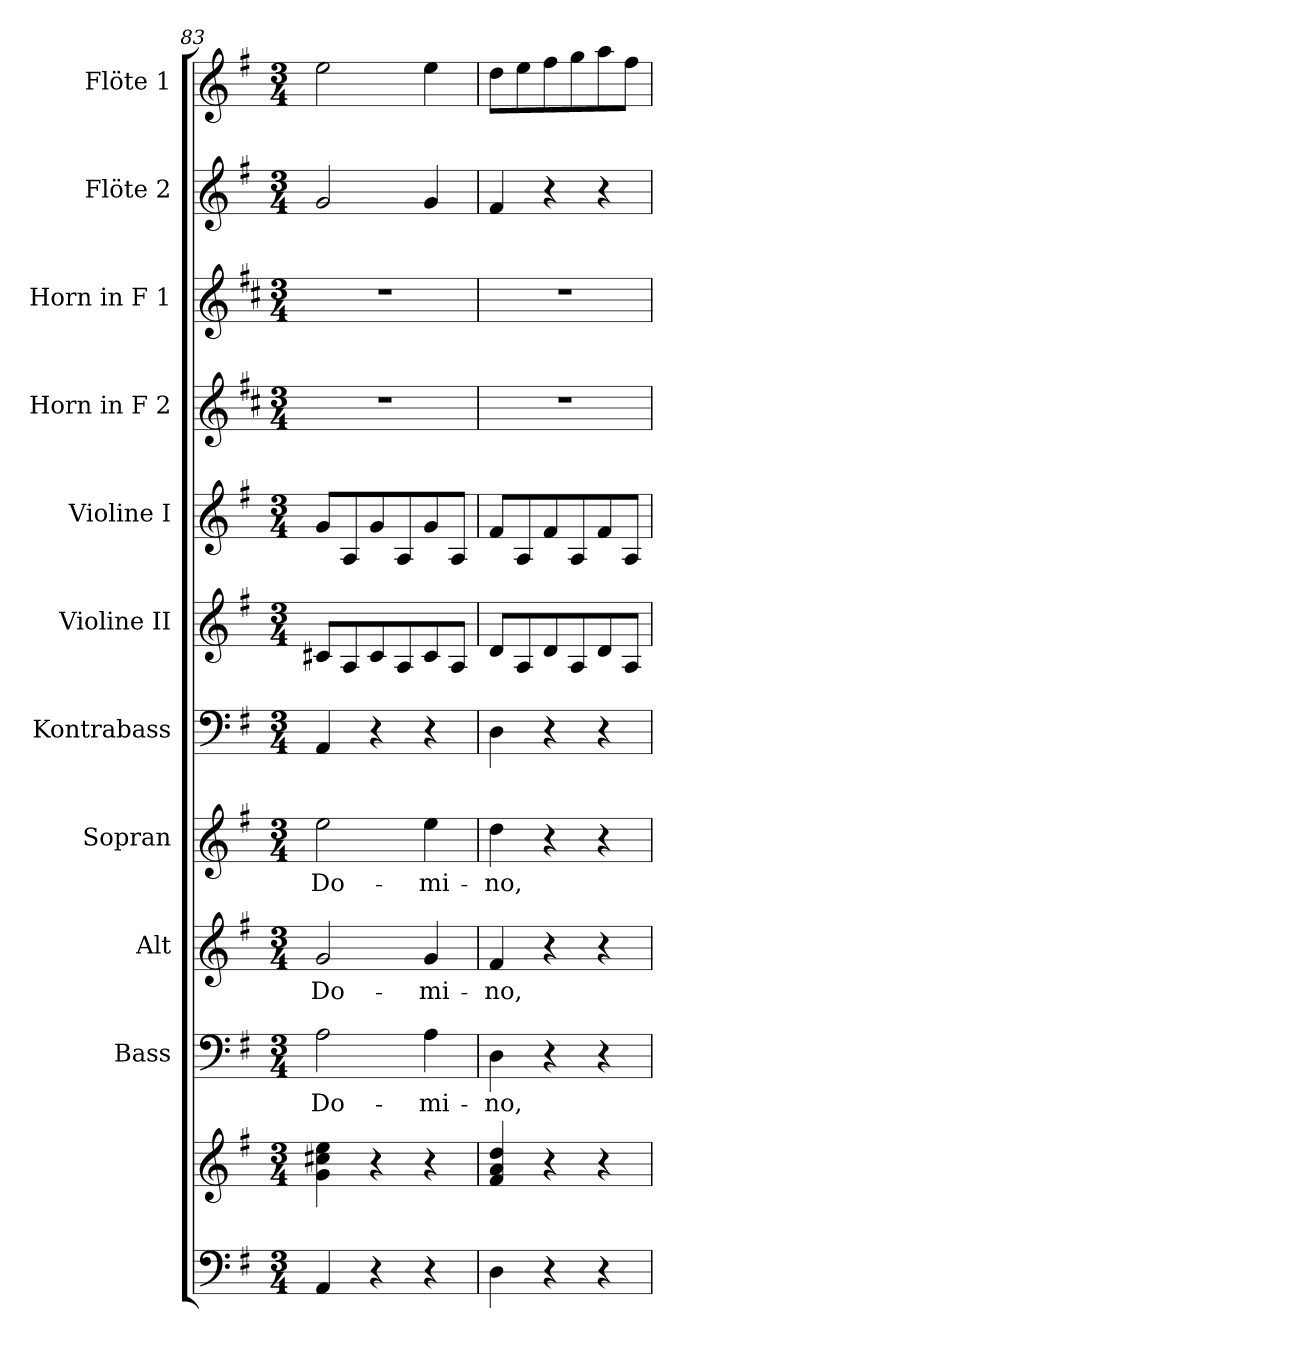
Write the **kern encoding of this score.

**kern	**kern	**kern	**text	**kern	**text	**kern	**text	**kern	**kern	**kern	**kern	**kern	**kern	**kern
*part11	*part11	*part10	*part10	*part9	*part9	*part8	*part8	*part7	*part6	*part5	*part4	*part3	*part2	*part1
*staff12	*staff11	*staff10	*staff10	*staff9	*staff9	*staff8	*staff8	*staff7	*staff6	*staff5	*staff4	*staff3	*staff2	*staff1
*	*	*I"Bass	*	*I"Alt	*	*I"Sopran	*	*I"Kontrabass	*I"Violine II	*I"Violine I	*I"Horn in F 2	*I"Horn in F 1	*I"Flöte 2	*I"Flöte 1
*	*	*I'B.	*	*I'A.	*	*I'S.	*	*I'Kb.	*I'Vl. II	*I'Vl. I	*	*	*I'Fl. 2	*I'Fl. 1
!!LO:PB:g=z
*clefF4	*clefG2	*clefF4	*	*clefG2	*	*clefG2	*	*clefF4	*clefG2	*clefG2	*clefG2	*clefG2	*clefG2	*clefG2
*	*	*	*	*	*	*	*	*ITrd7c12	*	*	*ITrd4c7	*ITrd4c7	*	*
*k[f#]	*k[f#]	*k[f#]	*	*k[f#]	*	*k[f#]	*	*k[f#]	*k[f#]	*k[f#]	*k[f#]	*k[f#]	*k[f#]	*k[f#]
*G:	*G:	*G:	*	*G:	*	*G:	*	*G:	*G:	*G:	*G:	*G:	*G:	*G:
*M3/4	*M3/4	*M3/4	*	*M3/4	*	*M3/4	*	*M3/4	*M3/4	*M3/4	*M3/4	*M3/4	*M3/4	*M3/4
=83	=83	=83	=83	=83	=83	=83	=83	=83	=83	=83	=83	=83	=83	=83
!	!	!	!LO:LY:b	!	!LO:LY:b	!	!LO:LY:b	!	!	!	!	!	!	!
4AA/	4g\ 4cc#X\ 4ee\	2A\	Do-	2g/	Do-	2ee\	Do-	4AAA/	8c#X/L	8g/L	2.r	2.r	2g/	2ee\
.	.	.	.	.	.	.	.	.	8A/	8A/	.	.	.	.
4r	4r	.	.	.	.	.	.	4r	8c#/	8g/	.	.	.	.
.	.	.	.	.	.	.	.	.	8A/	8A/	.	.	.	.
!	!	!	!LO:LY:b	!	!LO:LY:b	!	!LO:LY:b	!	!	!	!	!	!	!
4r	4r	4A\	-mi-	4g/	-mi-	4ee\	-mi-	4r	8c#/	8g/	.	.	4g/	4ee\
.	.	.	.	.	.	.	.	.	8A/J	8A/J	.	.	.	.
=84	=84	=84	=84	=84	=84	=84	=84	=84	=84	=84	=84	=84	=84	=84
!	!	!	!LO:LY:b	!	!LO:LY:b	!	!LO:LY:b	!	!	!	!	!	!	!
4D\	4f#/ 4a/ 4dd/	4D\	-no,	4f#/	-no,	4dd\	-no,	4DD\	8d/L	8f#/L	2.r	2.r	4f#/	8dd\L
.	.	.	.	.	.	.	.	.	8A/	8A/	.	.	.	8ee\
4r	4r	4r	.	4r	.	4r	.	4r	8d/	8f#/	.	.	4r	8ff#\
.	.	.	.	.	.	.	.	.	8A/	8A/	.	.	.	8gg\
4r	4r	4r	.	4r	.	4r	.	4r	8d/	8f#/	.	.	4r	8aa\
.	.	.	.	.	.	.	.	.	8A/J	8A/J	.	.	.	8ff#\J
=	=	=	=	=	=	=	=	=	=	=	=	=	=	=
*-	*-	*-	*-	*-	*-	*-	*-	*-	*-	*-	*-	*-	*-	*-
